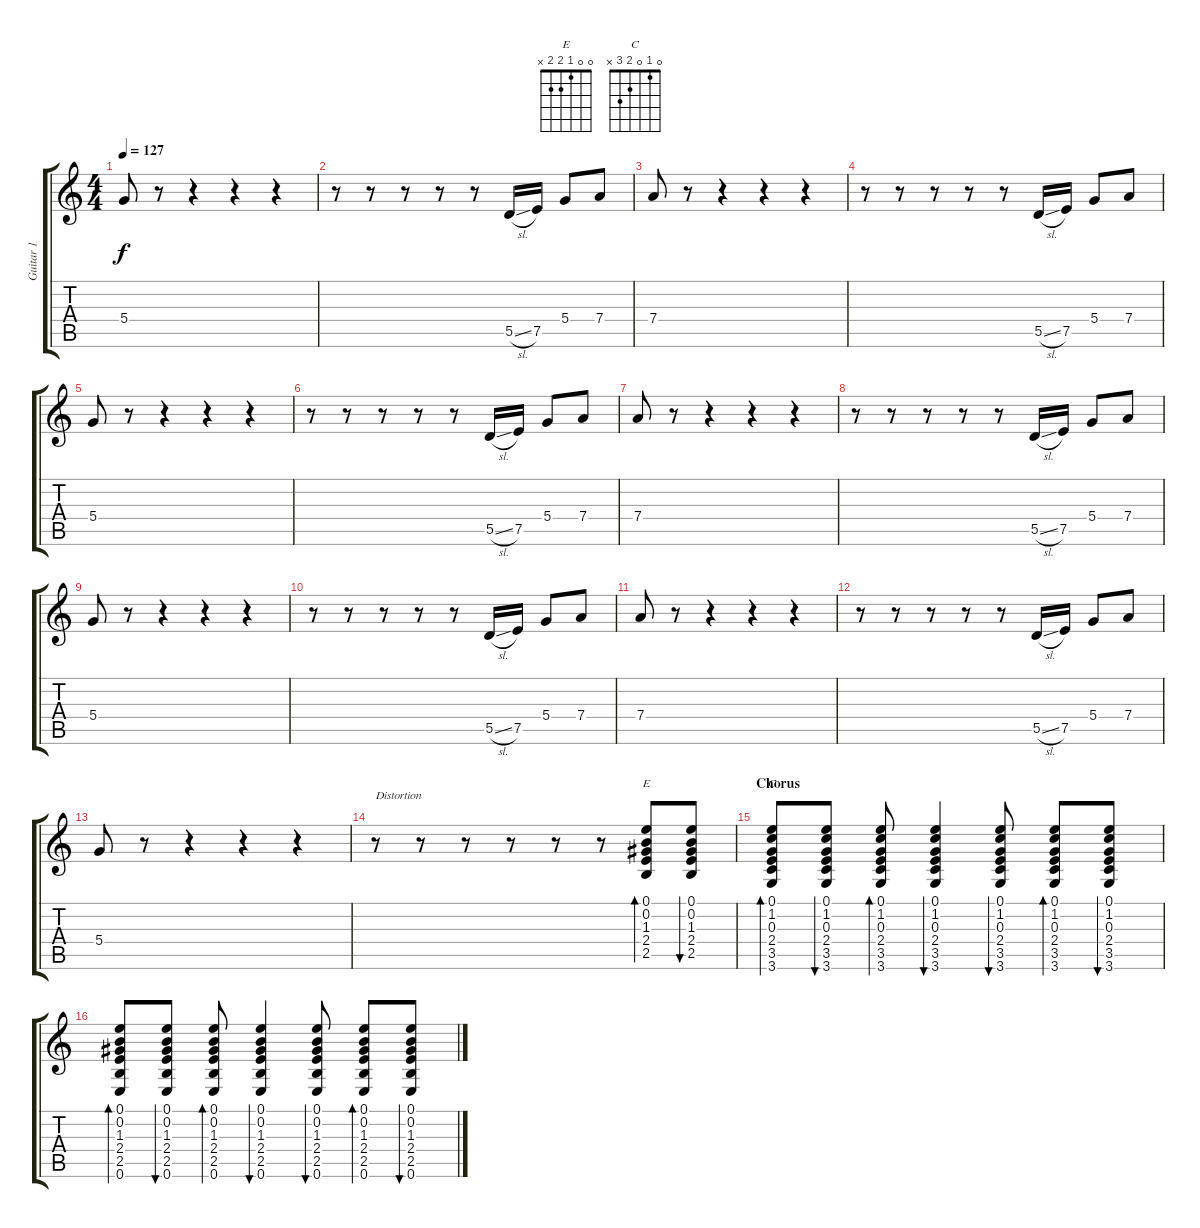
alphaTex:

\track ("Guitar 1" "Guitar 1") {instrument electricguitarjazz}
\staff {score tabs}
\tuning (E4 B3 G3 D3 A2 E2) {hide}
\chord ("E" 0 0 1 2 2 x)
\chord ("C" 0 1 0 2 3 x)
\ts (4 4)
\tempo 127
\clef g2
\ks c
5.4.8{dy f} r.8 r.4 r.4 r.4 |
r.8 r.8 r.8 r.8 r.8 5.5{sl}.16 7.5.16 5.4.8 7.4.8 |
7.4.8 r.8 r.4 r.4 r.4 |
r.8 r.8 r.8 r.8 r.8 5.5{sl}.16 7.5.16 5.4.8 7.4.8 |
5.4.8 r.8 r.4 r.4 r.4 |
r.8 r.8 r.8 r.8 r.8 5.5{sl}.16 7.5.16 5.4.8 7.4.8 |
7.4.8 r.8 r.4 r.4 r.4 |
r.8 r.8 r.8 r.8 r.8 5.5{sl}.16 7.5.16 5.4.8 7.4.8 |
5.4.8 r.8 r.4 r.4 r.4 |
r.8 r.8 r.8 r.8 r.8 5.5{sl}.16 7.5.16 5.4.8 7.4.8 |
7.4.8 r.8 r.4 r.4 r.4 |
r.8 r.8 r.8 r.8 r.8 5.5{sl}.16 7.5.16 5.4.8 7.4.8 |
5.4.8 r.8 r.4 r.4 r.4 |
r.8{txt "Distortion"} r.8 r.8 r.8 r.8 r.8 (0.1 0.2 1.3 2.4 2.5).8{bd 30 ch "E" volume 9 instrument overdrivenguitar} (0.1 0.2 1.3 2.4 2.5).8{bu 30} |
\section ("" "Chorus")
(0.1 1.2 0.3 2.4 3.5 3.6).8{bd 30 ch "C" volume 9 instrument overdrivenguitar} (0.1 1.2 0.3 2.4 3.5 3.6).8{bu 30} (0.1 1.2 0.3 2.4 3.5 3.6).8{bd 30} (0.1 1.2 0.3 2.4 3.5 3.6).4{bu 30} (0.1 1.2 0.3 2.4 3.5 3.6).8{bu 30} (0.1 1.2 0.3 2.4 3.5 3.6).8{bd 30} (0.1 1.2 0.3 2.4 3.5 3.6).8{bu 30} |
(0.1 0.2 1.3 2.4 2.5 0.6).8{bd 30} (0.1 0.2 1.3 2.4 2.5 0.6).8{bu 30} (0.1 0.2 1.3 2.4 2.5 0.6).8{bd 30} (0.1 0.2 1.3 2.4 2.5 0.6).4{bu 30} (0.1 0.2 1.3 2.4 2.5 0.6).8{bu 30} (0.1 0.2 1.3 2.4 2.5 0.6).8{bd 30} (0.1 0.2 1.3 2.4 2.5 0.6).8{bu 30}
